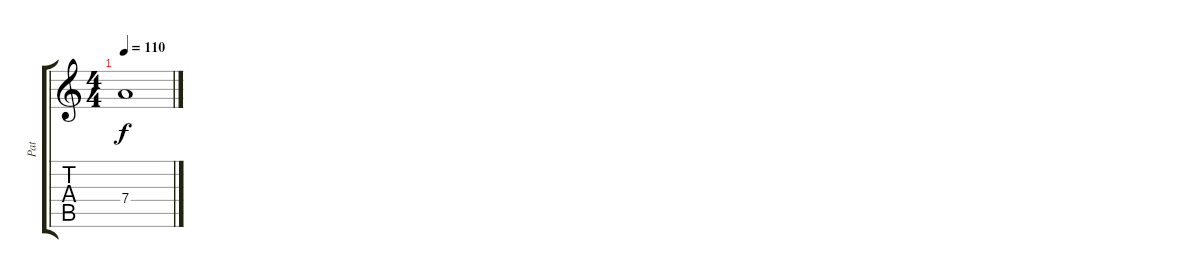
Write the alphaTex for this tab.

\track ("Pat" "Pat") {instrument distortionguitar}
\staff {score tabs}
\tuning (E4 B3 G3 D3 A2 D2) {hide}
\ts (4 4)
\tempo 110
\clef g2
\ks c
7.4{t}.1{dy f}
